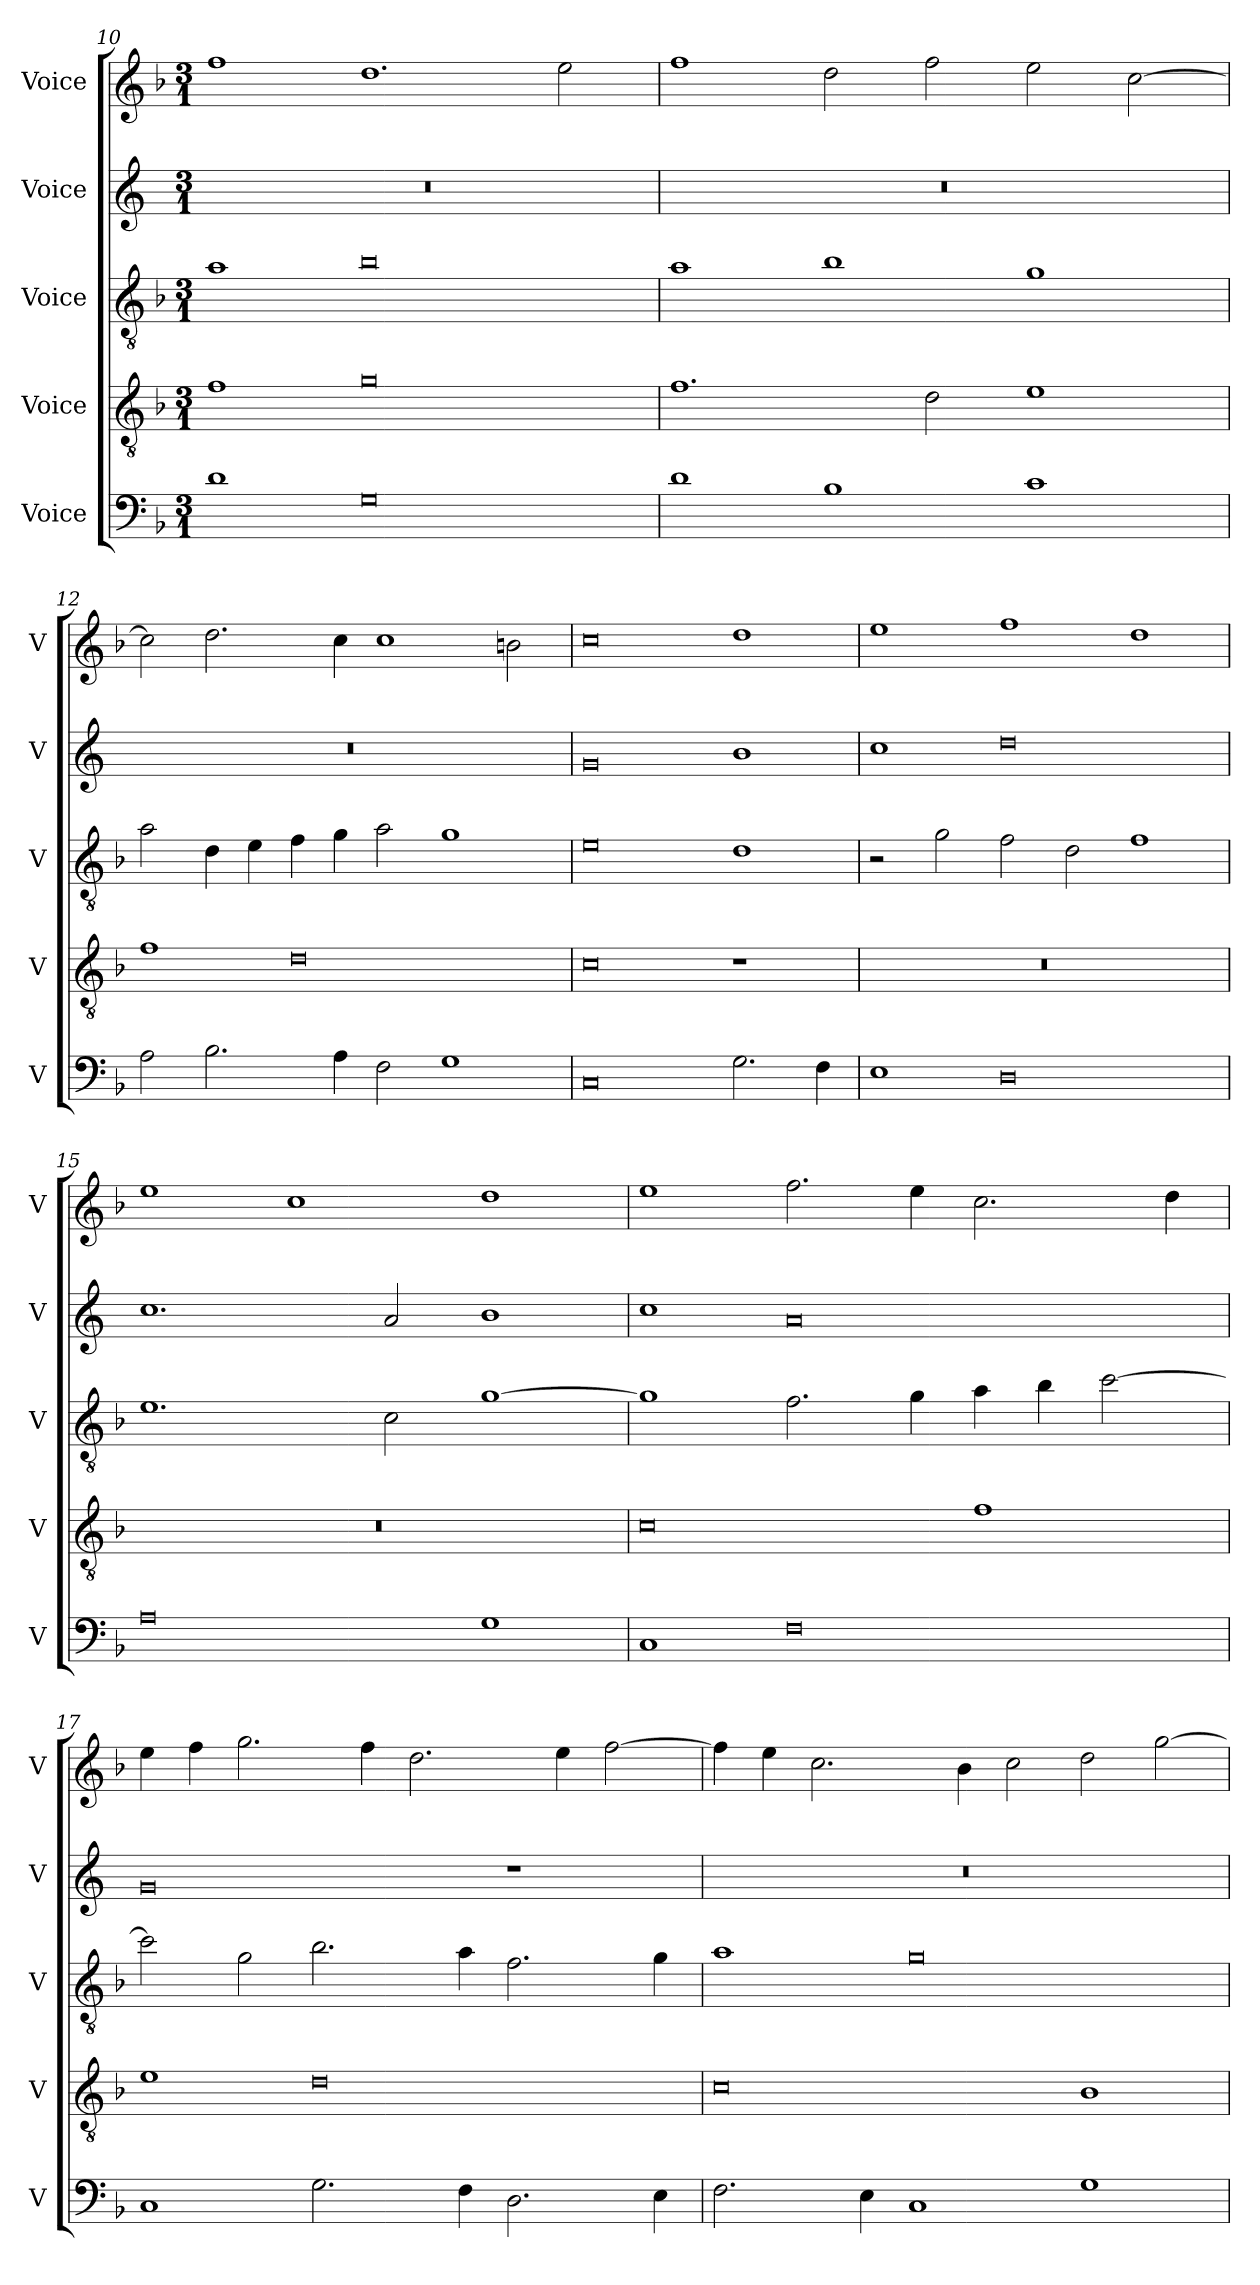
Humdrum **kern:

**kern	**kern	**kern	**kern	**kern
*part5	*part4	*part3	*part2	*part1
*staff5	*staff4	*staff3	*staff2	*staff1
*I"Voice	*I"Voice	*I"Voice	*I"Voice	*I"Voice
*I'V	*I'V	*I'V	*I'V	*I'V
*clefF4	*clefGv2	*clefGv2	*clefG2	*clefG2
*k[b-]	*k[b-]	*k[b-]	*k[]	*k[b-]
*M3/1	*M3/1	*M3/1	*M3/1	*M3/1
=10	=10	=10	=10	=10
1d	1f	1a	0.r	1ff
0G	0g	0b-	.	1.dd
.	.	.	.	2ee\
!!LO:LB:g=z
=11	=11	=11	=11	=11
1d	1.f	1a	0.r	1ff
1B-	.	1b-	.	2dd\
.	2d\	.	.	2ff\
1c	1e	1g	.	2ee\
.	.	.	.	[2cc\
=12	=12	=12	=12	=12
2A\	1f	2a\	0.r	2cc\]
2.B-\	.	4d\	.	2.dd\
.	.	4e\	.	.
.	0d	4f\	.	.
4A\	.	4g\	.	4cc\
2F\	.	2a\	.	1cc
1G	.	1g	.	.
.	.	.	.	2bn\
=13	=13	=13	=13	=13
0C	0c	0e	0g	0cc
2.G\	1r	1d	1b	1dd
4F\	.	.	.	.
!!LO:LB:g=z
=14	=14	=14	=14	=14
1E	0.r	2r	1cc	1ee
.	.	2g\	.	.
0D	.	2f\	0dd	1ff
.	.	2d\	.	.
.	.	1f	.	1dd
=15	=15	=15	=15	=15
0A	0.r	1.e	1.cc	1ee
.	.	.	.	1cc
.	.	2c\	2a/	.
1G	.	[1g	1b	1dd
=16	=16	=16	=16	=16
1C	0c	1g]	1cc	1ee
0F	.	2.f\	0a	2.ff\
.	.	4g\	.	4ee\
.	1f	4a\	.	2.cc\
.	.	4b-\	.	.
.	.	[2cc\	.	.
.	.	.	.	4dd\
!!LO:PB:g=z
=17	=17	=17	=17	=17
1C	1e	2cc\]	0g	4ee\
.	.	.	.	4ff\
.	.	2g\	.	2.gg\
2.G\	0d	2.b-\	.	.
.	.	.	.	4ff\
.	.	.	.	2.dd\
4F\	.	4a\	.	.
2.D\	.	2.f\	1r	.
.	.	.	.	4ee\
.	.	.	.	[2ff\
4E\	.	4g\	.	.
=18	=18	=18	=18	=18
2.F\	0c	1a	0.r	4ff\]
.	.	.	.	4ee\
.	.	.	.	2.cc\
4E\	.	.	.	.
1C	.	0g	.	.
.	.	.	.	4b-\
.	.	.	.	2cc\
1G	1B-	.	.	2dd\
.	.	.	.	[2gg\
=	=	=	=	=
*-	*-	*-	*-	*-
